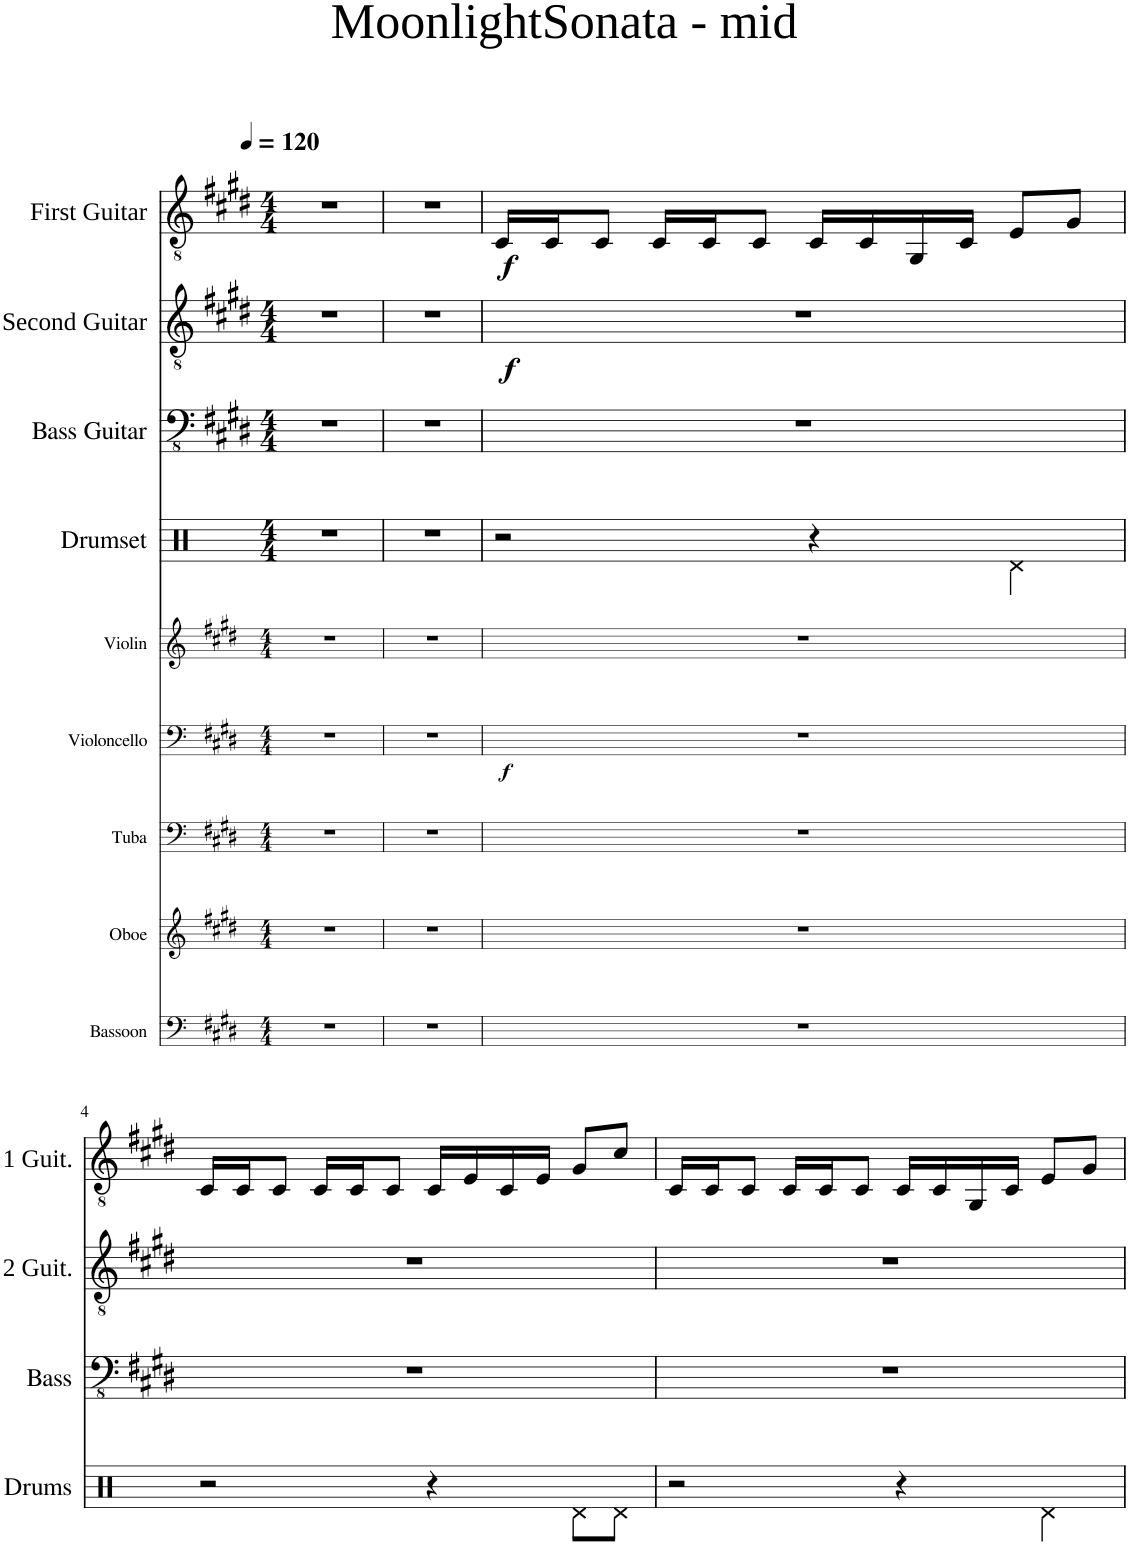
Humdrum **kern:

**kern	**kern	**kern	**kern	**dynam	**kern	**kern	**kern	**kern	**dynam	**kern	**dynam
*part9	*part8	*part7	*part6	*part6	*part5	*part4	*part3	*part2	*part2	*part1	*part1
*staff9	*staff8	*staff7	*staff6	*staff6	*staff5	*staff4	*staff3	*staff2	*staff2	*staff1	*staff1
*I"Bassoon	*I"Oboe	*I"Tuba	*I"Violoncello	*	*I"Violin	*I"Drumset	*I"Bass Guitar	*I"Second Guitar	*	*I"First Guitar	*
*I'Bassoon	*I'Oboe	*I'Tuba	*	*	*I'Violin	*I'Drums	*I'Bass	*I'2 Guit.	*	*I'1 Guit.	*
*stria5	*stria5	*stria5	*stria5	*	*stria5	*	*	*	*	*	*
*clefF4	*clefG2	*clefF4	*clefF4	*	*clefG2	*clefX	*clefFv4	*clefGv2	*	*clefGv2	*
*k[f#c#g#d#]	*k[f#c#g#d#]	*k[f#c#g#d#]	*k[f#c#g#d#]	*	*k[f#c#g#d#]	*k[]	*k[f#c#g#d#]	*k[f#c#g#d#]	*	*k[f#c#g#d#]	*
*M4/4	*M4/4	*M4/4	*M4/4	*	*M4/4	*M4/4	*M4/4	*M4/4	*	*M4/4	*
*MM120	*MM120	*MM120	*MM120	*	*MM120	*MM120	*MM120	*MM120	*	*MM120	*
=1	=1	=1	=1	=1	=1	=1	=1	=1	=1	=1	=1
1r	1r	1r	1r	.	1r	1r	1r	1r	.	1r	.
=2	=2	=2	=2	=2	=2	=2	=2	=2	=2	=2	=2
1r	1r	1r	1r	.	1r	1r	1r	1r	.	1r	.
=3	=3	=3	=3	=3	=3	=3	=3	=3	=3	=3	=3
!	!	!	!	!LO:DY:b	!	!	!	!	!LO:DY:b	!	!LO:DY:b
1r	1r	1r	1r	f	1r	2r	1r	1r	f	16C#/LL	f
.	.	.	.	.	.	.	.	.	.	16C#/J	.
.	.	.	.	.	.	.	.	.	.	8C#/J	.
.	.	.	.	.	.	.	.	.	.	16C#/LL	.
.	.	.	.	.	.	.	.	.	.	16C#/J	.
.	.	.	.	.	.	.	.	.	.	8C#/J	.
.	.	.	.	.	.	4r	.	.	.	16C#/LL	.
.	.	.	.	.	.	.	.	.	.	16C#/	.
.	.	.	.	.	.	.	.	.	.	16GG#/	.
.	.	.	.	.	.	.	.	.	.	16C#/JJ	.
.	.	.	.	.	.	4Rd\	.	.	.	8E/L	.
.	.	.	.	.	.	.	.	.	.	8G#/J	.
!!LO:LB:g=z
=4	=4	=4	=4	=4	=4	=4	=4	=4	=4	=4	=4
1r	1r	1r	1r	.	1r	2r	1r	1r	.	16C#/LL	.
.	.	.	.	.	.	.	.	.	.	16C#/J	.
.	.	.	.	.	.	.	.	.	.	8C#/J	.
.	.	.	.	.	.	.	.	.	.	16C#/LL	.
.	.	.	.	.	.	.	.	.	.	16C#/J	.
.	.	.	.	.	.	.	.	.	.	8C#/J	.
.	.	.	.	.	.	4r	.	.	.	16C#/LL	.
.	.	.	.	.	.	.	.	.	.	16E/	.
.	.	.	.	.	.	.	.	.	.	16C#/	.
.	.	.	.	.	.	.	.	.	.	16E/JJ	.
.	.	.	.	.	.	8Rd\L	.	.	.	8G#/L	.
.	.	.	.	.	.	8Rd\J	.	.	.	8c#/J	.
=5	=5	=5	=5	=5	=5	=5	=5	=5	=5	=5	=5
1r	1r	1r	1r	.	1r	2r	1r	1r	.	16C#/LL	.
.	.	.	.	.	.	.	.	.	.	16C#/J	.
.	.	.	.	.	.	.	.	.	.	8C#/J	.
.	.	.	.	.	.	.	.	.	.	16C#/LL	.
.	.	.	.	.	.	.	.	.	.	16C#/J	.
.	.	.	.	.	.	.	.	.	.	8C#/J	.
.	.	.	.	.	.	4r	.	.	.	16C#/LL	.
.	.	.	.	.	.	.	.	.	.	16C#/	.
.	.	.	.	.	.	.	.	.	.	16GG#/	.
.	.	.	.	.	.	.	.	.	.	16C#/JJ	.
.	.	.	.	.	.	4Rd\	.	.	.	8E/L	.
.	.	.	.	.	.	.	.	.	.	8G#/J	.
=	=	=	=	=	=	=	=	=	=	=	=
*-	*-	*-	*-	*-	*-	*-	*-	*-	*-	*-	*-
